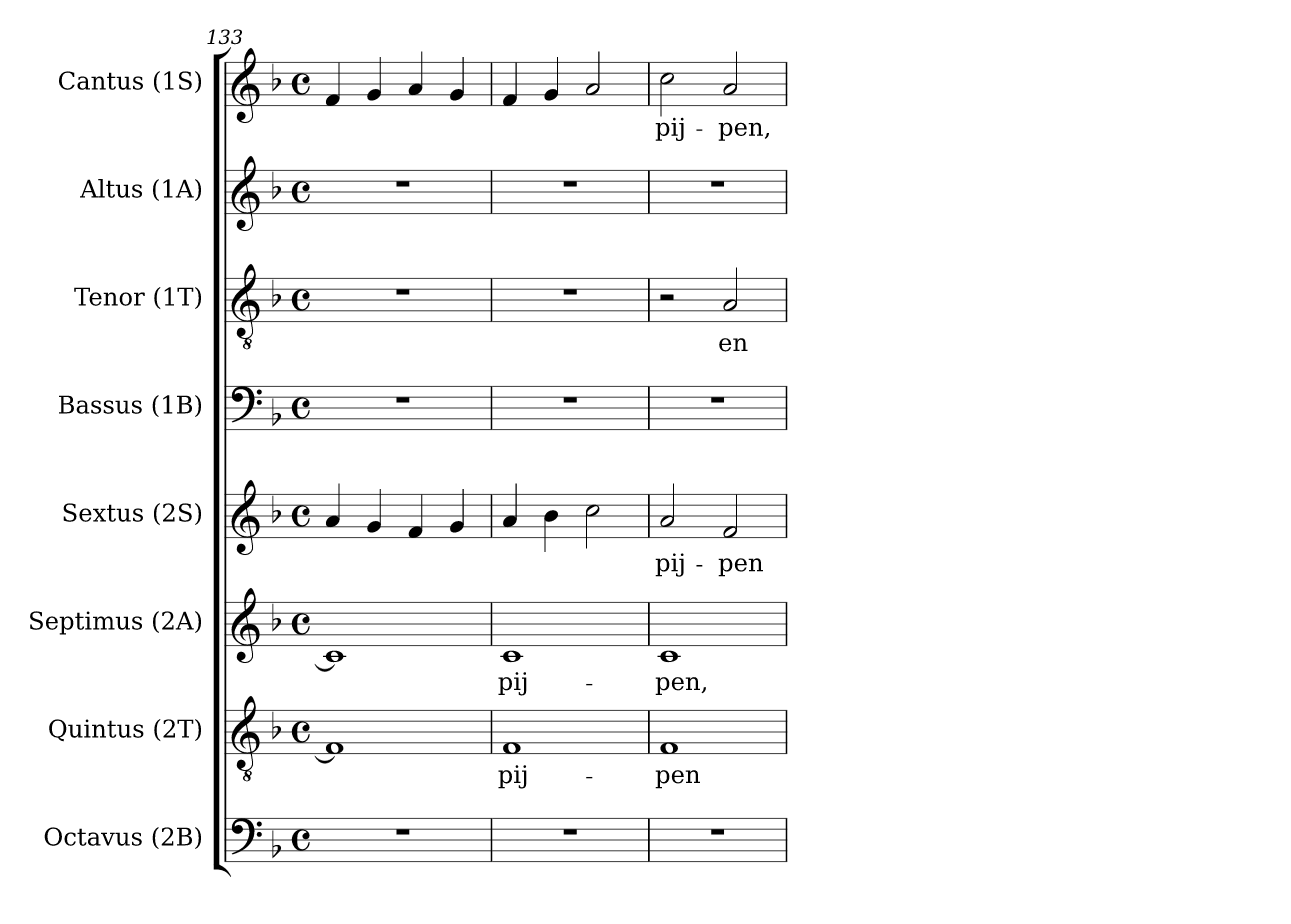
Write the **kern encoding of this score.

**kern	**kern	**text	**kern	**text	**kern	**text	**kern	**kern	**text	**kern	**kern	**text
*part8	*part7	*part7	*part6	*part6	*part5	*part5	*part4	*part3	*part3	*part2	*part1	*part1
*staff8	*staff7	*staff7	*staff6	*staff6	*staff5	*staff5	*staff4	*staff3	*staff3	*staff2	*staff1	*staff1
*I"Octavus (2B)	*I"Quintus (2T)	*	*I"Septimus (2A)	*	*I"Sextus (2S)	*	*I"Bassus (1B)	*I"Tenor (1T)	*	*I"Altus (1A)	*I"Cantus (1S)	*
*I'Octavus	*I'Quintus	*	*I'Septimus	*	*I'Sextus	*	*I'Bassus	*I'Tenor	*	*I'Altus	*I'Cantus	*
*clefF4	*clefGv2	*	*clefG2	*	*clefG2	*	*clefF4	*clefGv2	*	*clefG2	*clefG2	*
*k[b-]	*k[b-]	*	*k[b-]	*	*k[b-]	*	*k[b-]	*k[b-]	*	*k[b-]	*k[b-]	*
*F:	*F:	*	*F:	*	*F:	*	*F:	*F:	*	*F:	*F:	*
*M4/4	*M4/4	*	*M4/4	*	*M4/4	*	*M4/4	*M4/4	*	*M4/4	*M4/4	*
*met(c)	*met(c)	*	*met(c)	*	*met(c)	*	*met(c)	*met(c)	*	*met(c)	*met(c)	*
=133	=133	=133	=133	=133	=133	=133	=133	=133	=133	=133	=133	=133
1r	1Fi]	.	1ci]	.	4ai/	.	1r	1r	.	1r	4fi/	.
.	.	.	.	.	4gi/	.	.	.	.	.	4gi/	.
.	.	.	.	.	4fi/	.	.	.	.	.	4ai/	.
.	.	.	.	.	4gi/	.	.	.	.	.	4gi/	.
=134	=134	=134	=134	=134	=134	=134	=134	=134	=134	=134	=134	=134
!	!	!LO:LY:b:color=#000000	!	!	!	!	!	!	!	!	!	!
!	!	!	!	!LO:LY:b:color=#000000	!	!	!	!	!	!	!	!
1r	1Fi	-pij-	1ci	-pij-	4ai/	.	1r	1r	.	1r	4fi/	.
.	.	.	.	.	4b-i\	.	.	.	.	.	4gi/	.
.	.	.	.	.	2cci\	.	.	.	.	.	2ai/	.
!!LO:LB:g=z
=135	=135	=135	=135	=135	=135	=135	=135	=135	=135	=135	=135	=135
!	!	!LO:LY:b:color=#000000	!	!	!	!	!	!	!	!	!	!
!	!	!	!	!LO:LY:b:color=#000000	!	!	!	!	!	!	!	!
!	!	!	!	!	!	!LO:LY:b:color=#000000	!	!	!	!	!	!
!	!	!	!	!	!	!	!	!	!	!	!	!LO:LY:b:color=#000000
1r	1Fi	-pen	1ci	-pen,	2ai/	-pij-	1r	2r	.	1r	2cci\	-pij-
!	!	!	!	!	!	!LO:LY:b:color=#000000	!	!	!	!	!	!
!	!	!	!	!	!	!	!	!	!LO:LY:b:color=#000000	!	!	!
!	!	!	!	!	!	!	!	!	!	!	!	!LO:LY:b:color=#000000
.	.	.	.	.	2fi/	-pen	.	2Ai/	en	.	2ai/	-pen,
=	=	=	=	=	=	=	=	=	=	=	=	=
*-	*-	*-	*-	*-	*-	*-	*-	*-	*-	*-	*-	*-
